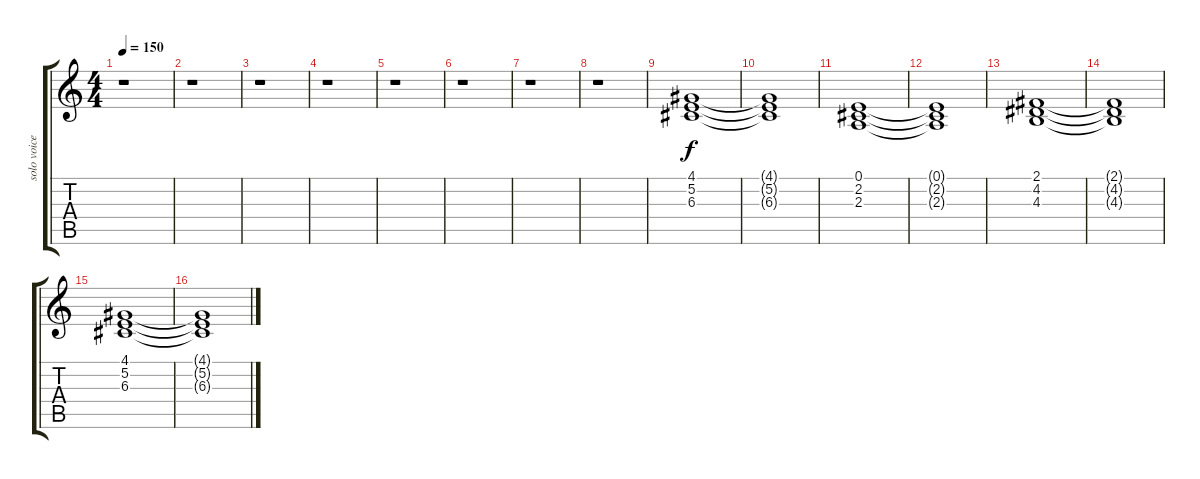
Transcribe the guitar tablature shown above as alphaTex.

\track ("solo voice" "solo voice") {instrument choiraahs}
\staff {score tabs}
\tuning (E4 B3 G3 D3 A2 E2) {hide}
\ts (4 4)
\tempo 150
\clef g2
\ks c
r.1{dy f instrument choiraahs} |
r.1 |
r.1 |
r.1 |
r.1 |
r.1 |
r.1 |
r.1 |
(4.1 5.2 6.3).1 |
(4.1{t} 5.2{t} 6.3{t}).1 |
(0.1 2.2 2.3).1 |
(0.1{t} 2.2{t} 2.3{t}).1 |
(2.1 4.2 4.3).1 |
(2.1{t} 4.2{t} 4.3{t}).1 |
(4.1 5.2 6.3).1 |
(4.1{t} 5.2{t} 6.3{t}).1
